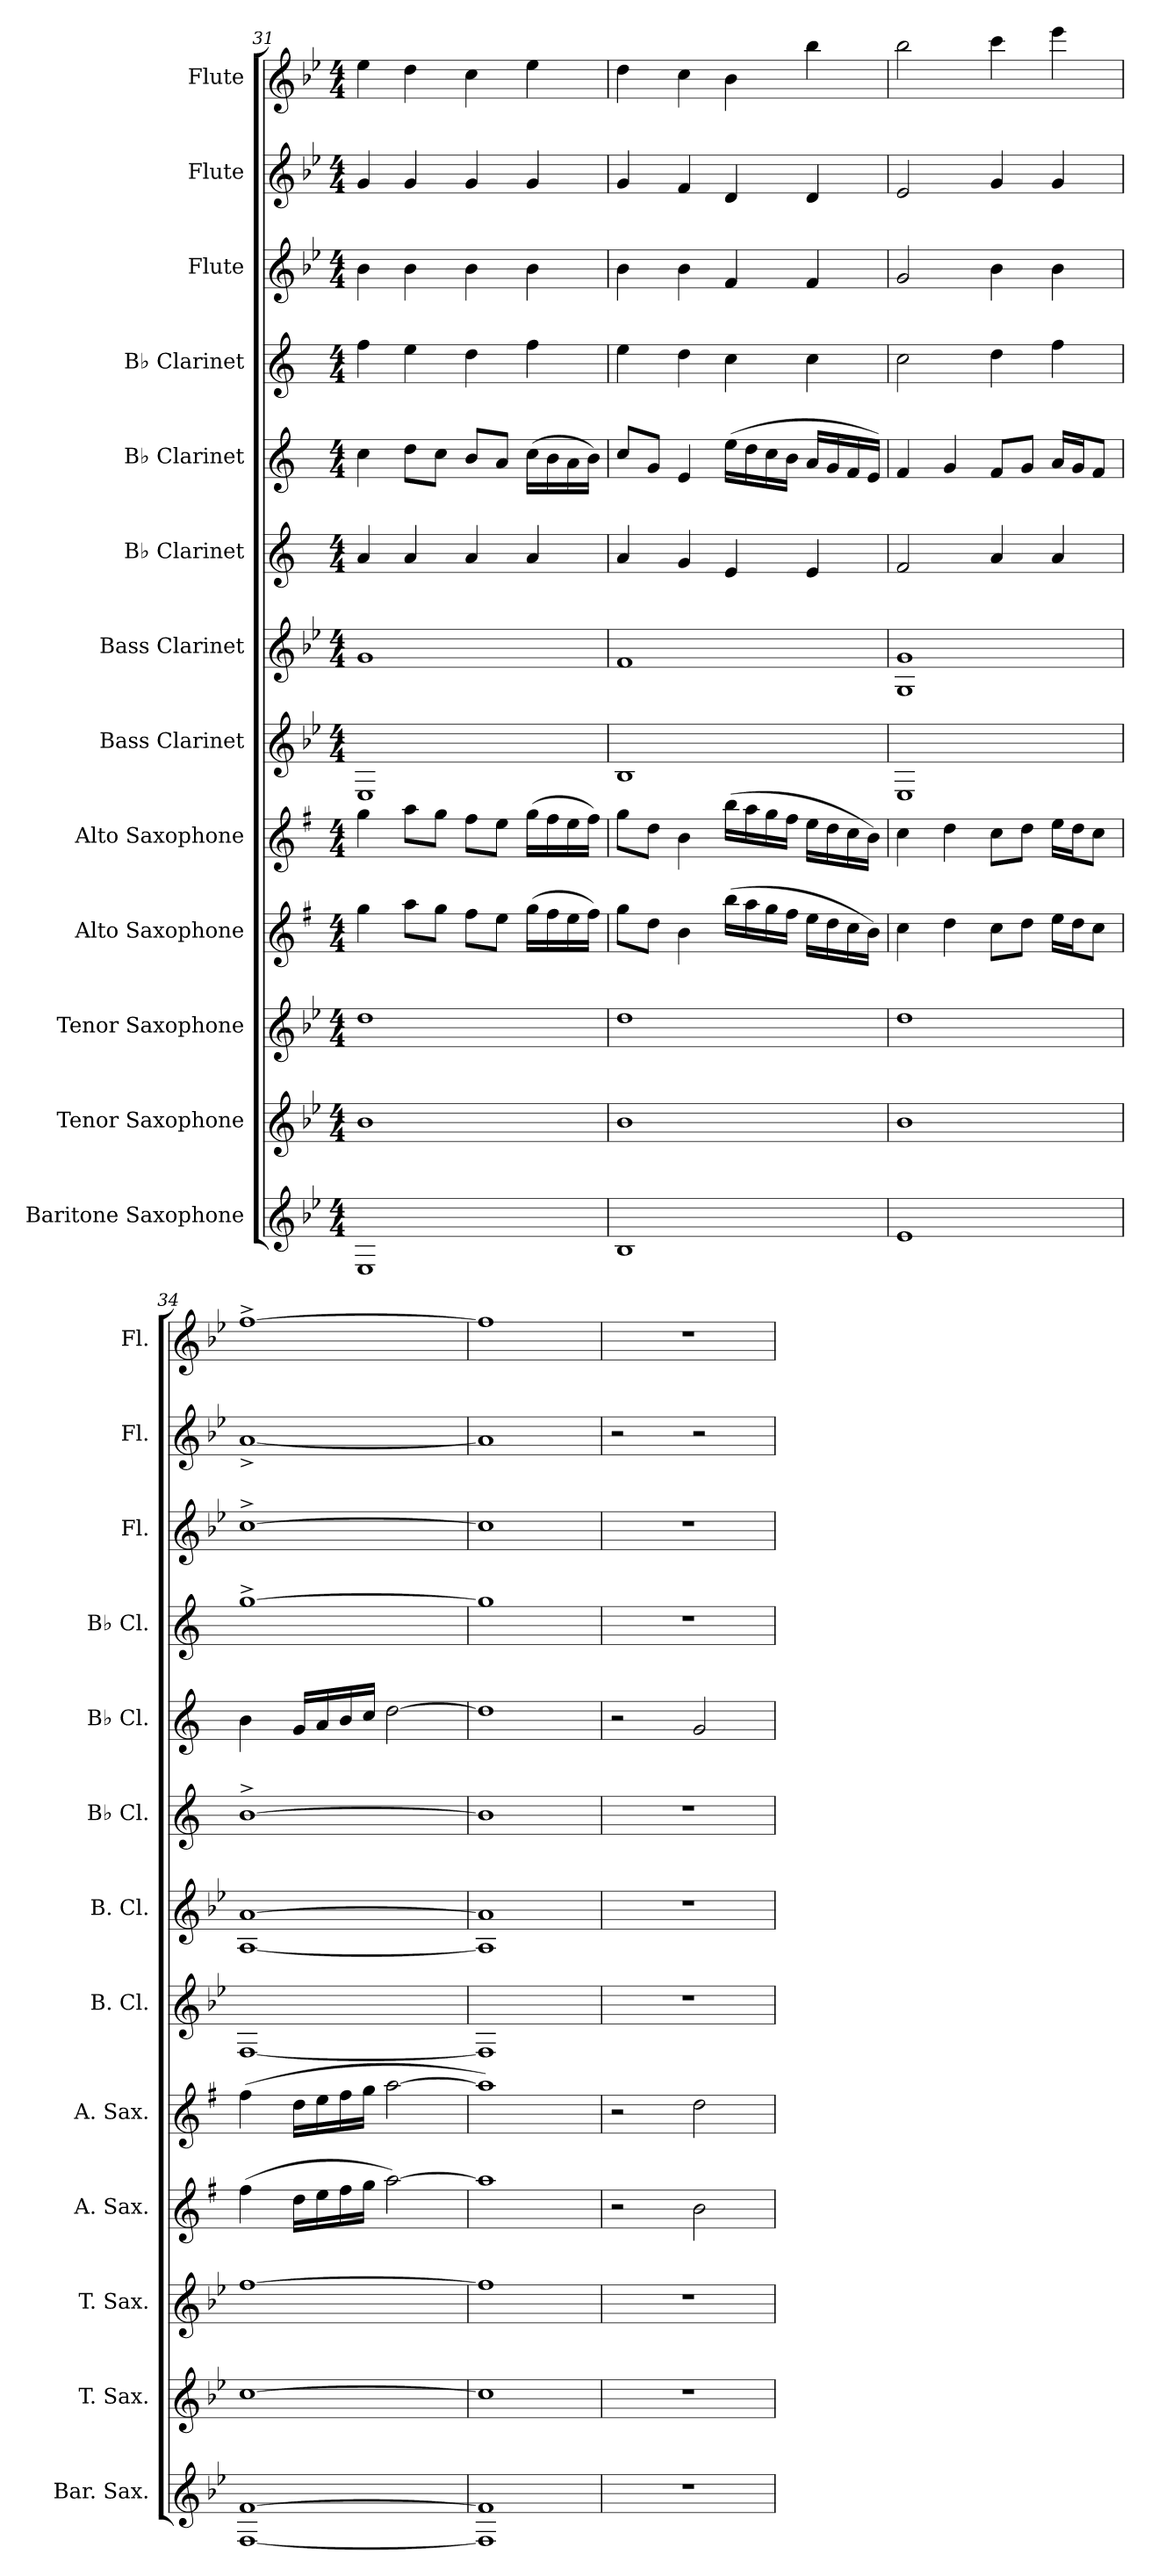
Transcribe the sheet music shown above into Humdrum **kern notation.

**kern	**kern	**kern	**kern	**kern	**kern	**kern	**kern	**kern	**kern	**kern	**kern	**kern
*part13	*part12	*part11	*part10	*part9	*part8	*part7	*part6	*part5	*part4	*part3	*part2	*part1
*staff13	*staff12	*staff11	*staff10	*staff9	*staff8	*staff7	*staff6	*staff5	*staff4	*staff3	*staff2	*staff1
*I"Baritone Saxophone	*I"Tenor Saxophone	*I"Tenor Saxophone	*I"Alto Saxophone	*I"Alto Saxophone	*I"Bass Clarinet	*I"Bass Clarinet	*I"B♭ Clarinet	*I"B♭ Clarinet	*I"B♭ Clarinet	*I"Flute	*I"Flute	*I"Flute
*I'Bar. Sax.	*I'T. Sax.	*I'T. Sax.	*I'A. Sax.	*I'A. Sax.	*I'B. Cl.	*I'B. Cl.	*I'B♭ Cl.	*I'B♭ Cl.	*I'B♭ Cl.	*I'Fl.	*I'Fl.	*I'Fl.
*clefG2	*clefG2	*clefG2	*clefG2	*clefG2	*clefG2	*clefG2	*clefG2	*clefG2	*clefG2	*clefG2	*clefG2	*clefG2
*ITrd12c21	*ITrd8c14	*ITrd8c14	*ITrd5c9	*ITrd5c9	*ITrd8c14	*ITrd8c14	*ITrd1c2	*ITrd1c2	*ITrd1c2	*	*	*
*k[b-e-]	*k[b-e-]	*k[b-e-]	*k[b-e-]	*k[b-e-]	*k[b-e-]	*k[b-e-]	*k[b-e-]	*k[b-e-]	*k[b-e-]	*k[b-e-]	*k[b-e-]	*k[b-e-]
*B-:	*B-:	*B-:	*B-:	*B-:	*B-:	*B-:	*B-:	*B-:	*B-:	*B-:	*B-:	*B-:
*M4/4	*M4/4	*M4/4	*M4/4	*M4/4	*M4/4	*M4/4	*M4/4	*M4/4	*M4/4	*M4/4	*M4/4	*M4/4
=31	=31	=31	=31	=31	=31	=31	=31	=31	=31	=31	=31	=31
1EE-	1B-	1d	4b-\	4b-\	1EE-	1G	4g/	4b-\	4ee-\	4b-\	4g/	4ee-\
.	.	.	8cc\L	8cc\L	.	.	4g/	8cc\L	4dd\	4b-\	4g/	4dd\
.	.	.	8b-\J	8b-\J	.	.	.	8b-\J	.	.	.	.
.	.	.	8a\L	8a\L	.	.	4g/	8a/L	4cc\	4b-\	4g/	4cc\
.	.	.	8g\J	8g\J	.	.	.	8g/J	.	.	.	.
.	.	.	(16b-\LL	(16b-\LL	.	.	4g/	(16b-\LL	4ee-\	4b-\	4g/	4ee-\
.	.	.	16a\	16a\	.	.	.	16a\	.	.	.	.
.	.	.	16g\	16g\	.	.	.	16g\	.	.	.	.
.	.	.	16a\JJ)	16a\JJ)	.	.	.	16a\JJ)	.	.	.	.
=32	=32	=32	=32	=32	=32	=32	=32	=32	=32	=32	=32	=32
1BB-	1B-	1d	8b-\L	8b-\L	1BB-	1F	4g/	8b-/L	4dd\	4b-\	4g/	4dd\
.	.	.	8f\J	8f\J	.	.	.	8f/J	.	.	.	.
.	.	.	4d\	4d\	.	.	4f/	4d/	4cc\	4b-\	4f/	4cc\
.	.	.	(16dd\LL	(16dd\LL	.	.	4d/	(16dd\LL	4b-\	4f/	4d/	4b-\
.	.	.	16cc\	16cc\	.	.	.	16cc\	.	.	.	.
.	.	.	16b-\	16b-\	.	.	.	16b-\	.	.	.	.
.	.	.	16a\JJ	16a\JJ	.	.	.	16a\JJ	.	.	.	.
.	.	.	16g\LL	16g\LL	.	.	4d/	16g/LL	4b-\	4f/	4d/	4bb-\
.	.	.	16f\	16f\	.	.	.	16f/	.	.	.	.
.	.	.	16e-\	16e-\	.	.	.	16e-/	.	.	.	.
.	.	.	16d\JJ)	16d\JJ)	.	.	.	16d/JJ)	.	.	.	.
!!LO:PB:g=z
=33	=33	=33	=33	=33	=33	=33	=33	=33	=33	=33	=33	=33
1E-	1B-	1d	4e-\	4e-\	1EE-	1GG 1G	2e-/	4e-/	2b-\	2g/	2e-/	2bb-\
.	.	.	4f\	4f\	.	.	.	4f/	.	.	.	.
.	.	.	8e-\L	8e-\L	.	.	4g/	8e-/L	4cc\	4b-\	4g/	4ccc\
.	.	.	8f\J	8f\J	.	.	.	8f/J	.	.	.	.
.	.	.	16g\LL	16g\LL	.	.	4g/	16g/LL	4ee-\	4b-\	4g/	4eee-\
.	.	.	16f\J	16f\J	.	.	.	16f/J	.	.	.	.
.	.	.	8e-\J	8e-\J	.	.	.	8e-/J	.	.	.	.
=34	=34	=34	=34	=34	=34	=34	=34	=34	=34	=34	=34	=34
[1FF [1F	[1c	[1f	(4a\	(4a\	[1FF	[1AA [1A	[1a^	4a\	[1ff^	[1cc^	[1a^	[1ff^
.	.	.	16f\LL	16f\LL	.	.	.	16f/LL	.	.	.	.
.	.	.	16g\	16g\	.	.	.	16g/	.	.	.	.
.	.	.	16a\	16a\	.	.	.	16a/	.	.	.	.
.	.	.	16b-\JJ	16b-\JJ	.	.	.	16b-/JJ	.	.	.	.
.	.	.	[2cc\)	[2cc\	.	.	.	[2cc\	.	.	.	.
=35	=35	=35	=35	=35	=35	=35	=35	=35	=35	=35	=35	=35
1FF] 1F]	1c]	1f]	1cc]	1cc])	1FF]	1AA] 1A]	1a]	1cc]	1ff]	1cc]	1a]	1ff]
=36	=36	=36	=36	=36	=36	=36	=36	=36	=36	=36	=36	=36
1r	1r	1r	2r	2r	1r	1r	1r	2r	1r	1r	2r	1r
.	.	.	2d\	2f\	.	.	.	2f/	.	.	2r	.
=	=	=	=	=	=	=	=	=	=	=	=	=
*-	*-	*-	*-	*-	*-	*-	*-	*-	*-	*-	*-	*-
